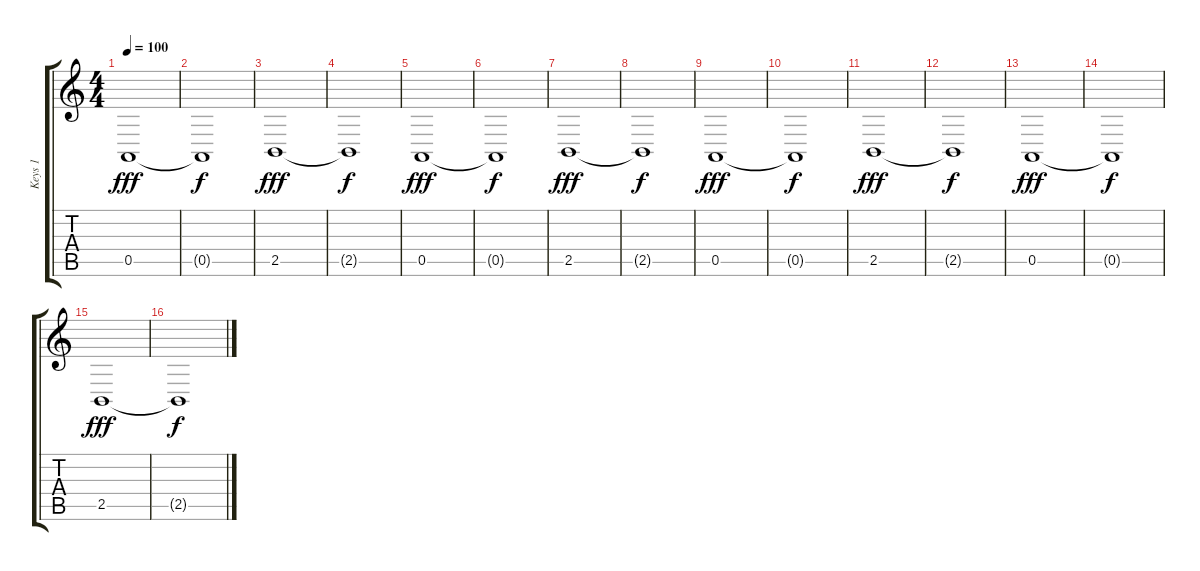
\track ("Keys 1" "Keys 1") {instrument stringensemble1}
\staff {score tabs}
\tuning (E4 B3 G3 D3 A2 E2) {hide}
\ts (4 4)
\tempo 100
\clef g2
\ks c
0.5.1{dy fff instrument stringensemble1} |
0.5{t}.1{dy f} |
2.5.1{dy fff} |
2.5{t}.1{dy f} |
0.5.1{dy fff} |
0.5{t}.1{dy f} |
2.5.1{dy fff} |
2.5{t}.1{dy f} |
0.5.1{dy fff} |
0.5{t}.1{dy f} |
2.5.1{dy fff} |
2.5{t}.1{dy f} |
0.5.1{dy fff} |
0.5{t}.1{dy f} |
2.5.1{dy fff} |
2.5{t}.1{dy f}
